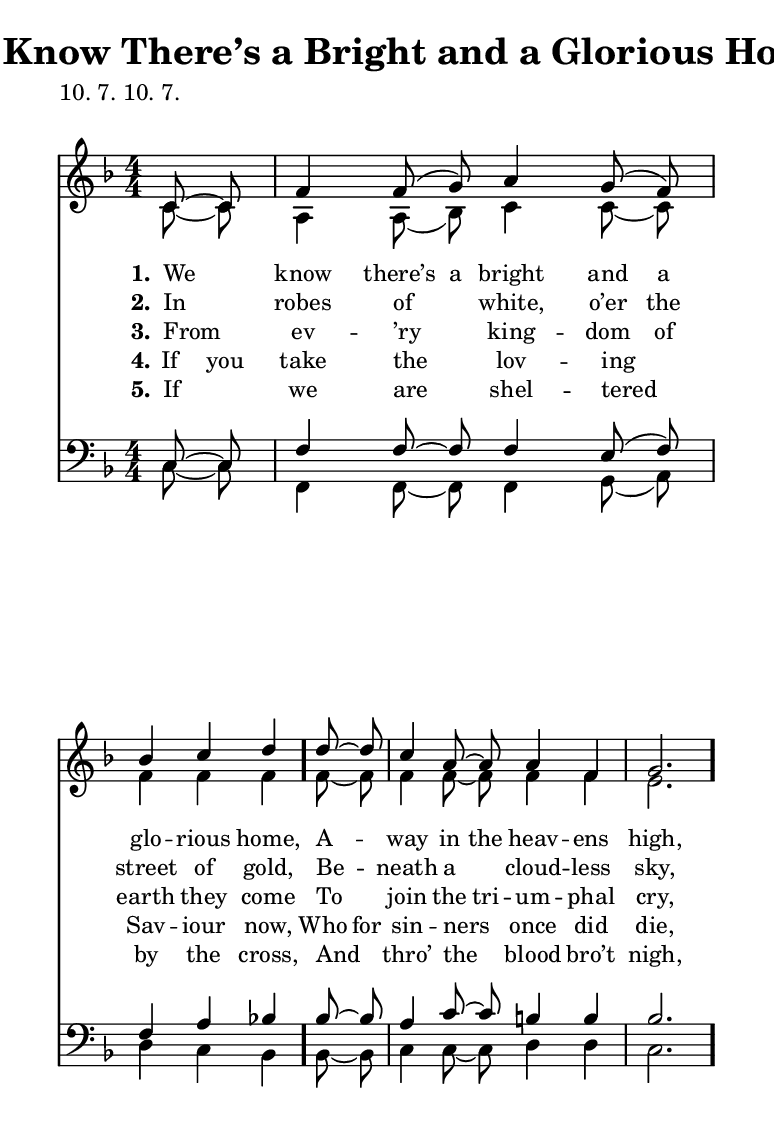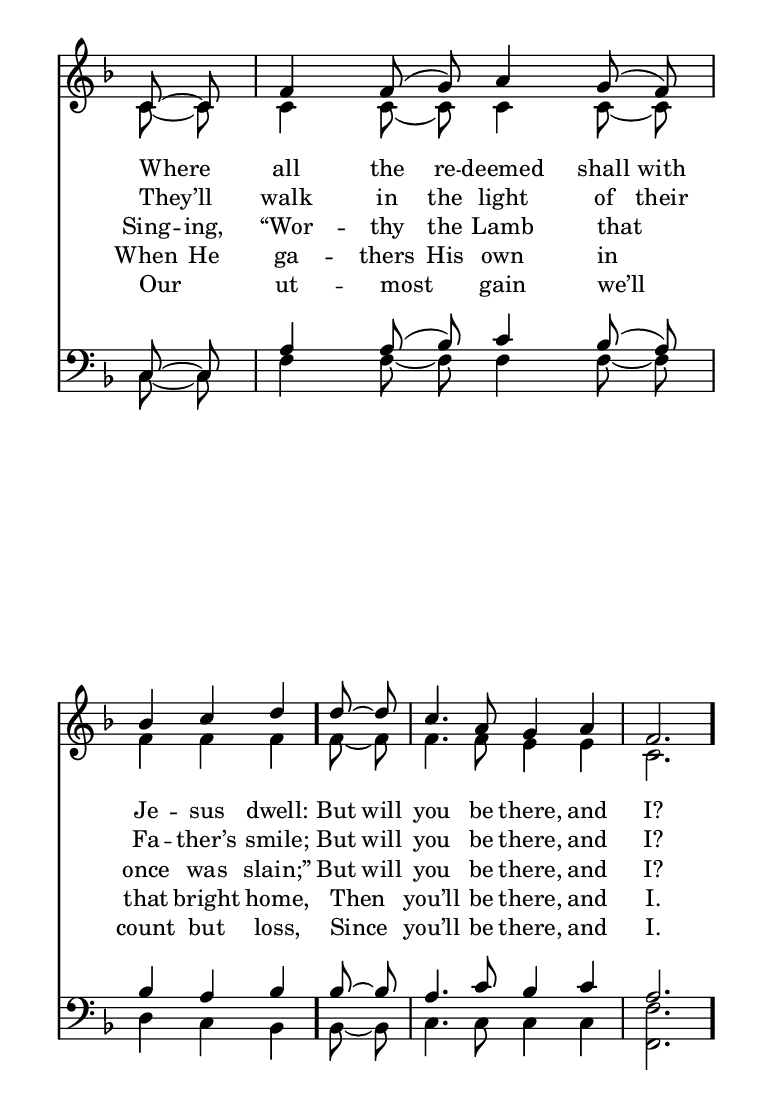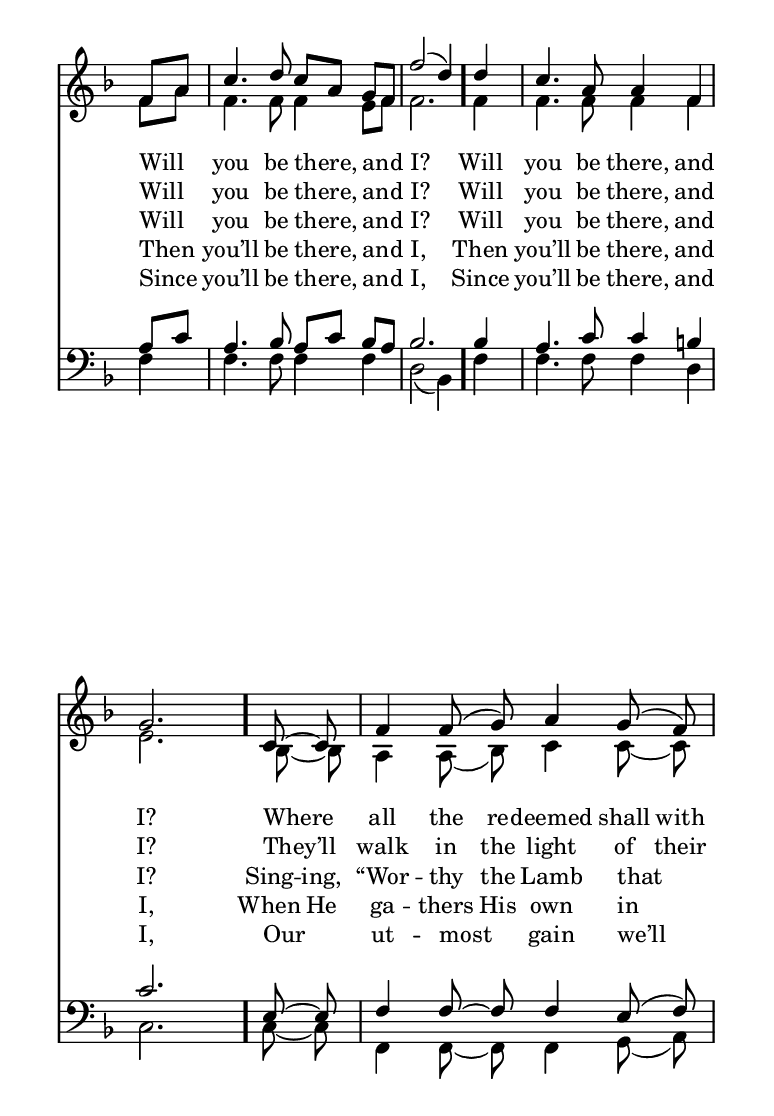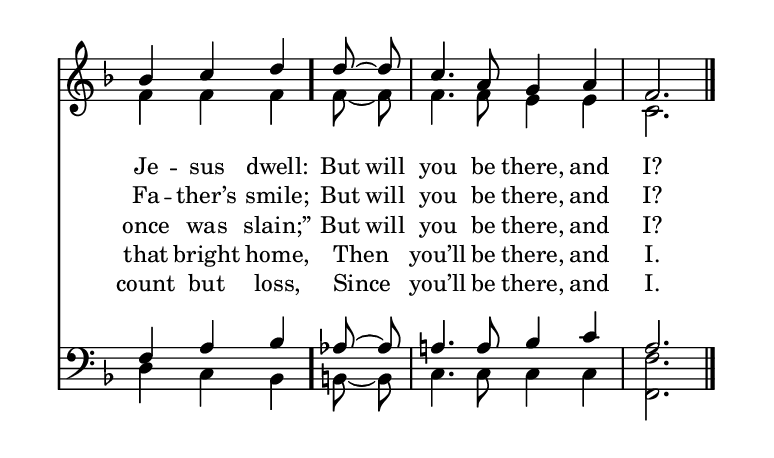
\include "common/global.ily"
\paper {
  \include "common/paper.ily"
  %ragged-bottom = ##t
  %ragged-last-bottom = ##t
  %systems-per-page = ##f
  %page-count = ##f
}

\header{
  hymnnumber = "54"
  title = "We Know There’s a Bright and a Glorious Home"
  tunename = ""
  meter = "10. 7. 10. 7."
  %poet = ""
  %composer = ""
  %copyright = ""
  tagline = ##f
}

% for fermata in MIDI
ta = { \tempo 4=80 }
tb = { \tempo 4=40 }

patternAA = { c8 ~ c8 | c4 c8( c8) c4 c8( c8) | c4 c4 c4 }
patternAB = { c8 ~ c8 | c4 c8( c8) c4 c8 ~ c8 | c4 c4 c4 }
patternAC = { c8 ~ c8 | c4 c8 ~ c8 c4 c8( c8) | c4 c4 c4 }
patternAD = { c8 ~ c8 | c4 c8 ~ c8 c4 c8 ~ c8 | c4 c4 c4 }

patternBA = { c8 ~ c8 | c4 c8 ~ c8 c4 c4 | c2. }
patternBB = { c8 ~ c8 | c4. c8 c4 c4 | c2. }
patternBC = { c4      | c4. c8 c4 c4 | c2. }

patternCA = { c8[ c8] | c4. c8 c8[ c8] c8[ c8] | c2( c4) }
patternCB = { c8[ c8] | c4. c8 c4      c8[ c8] | c2.     }
patternCC = { c8[ c8] | c4. c8 c8[ c8] c8[ c8] | c2.     }
patternCD = { c4      | c4. c8 c4      c4      | c2( c4) }

global = {
  \include "common/overrides.ily"
  \override Staff.TimeSignature.style = #'numbered
  \time 4/4
  \override Score.MetronomeMark.transparent = ##t % hide all fermata changes too
  \ta
  \key f \major
  \partial 4
  \autoBeamOff
}

notesSoprano = {
\global
\relative c' {

  \changePitch \patternAA { c c | f f g a g f | bes c d }
  \changePitch \patternBA { d d | c a a a f | g }
  \changePitch \patternAA { c, c | f f g a g f | bes c d }
  \changePitch \patternBB { d d | c a g a | f }

  \changePitch \patternCA { f a | c d c a g f | f' d }
  \changePitch \patternBC { d | c a a f | g }
  \changePitch \patternAA { c, c | f f g a g f | bes c d }
  \changePitch \patternBB { d d | c a g a | f }

  \bar "|."

}
}

notesAlto = {
\global
\relative e' {

  \changePitch \patternAB { c c | a a bes c c c | f f f }
  \changePitch \patternBA { f f | f f f f f | e }
  \changePitch \patternAB { c c | c c c c c c | f f f }
  \changePitch \patternBB { f f | f f e e | c }

  \changePitch \patternCB { f a | f f f e f | f }
  \changePitch \patternBC { f | f f f f | e }
  \changePitch \patternAB { bes bes | a a bes c c c | f f f }
  \changePitch \patternBB { f f | f f e e | c }

}
}

notesTenor = {
\global
\relative a, {

  \changePitch \patternAC { c c | f f f f e f | f a bes! }
  \changePitch \patternBA { bes bes | a c c b b | bes }
  \changePitch \patternAA { c, c | a' a bes c bes a | bes a bes }
  \changePitch \patternBB { bes bes | a c bes c | a }

  \changePitch \patternCC { a c | a bes a c bes a | bes }
  \changePitch \patternBC { bes | a c c b | c }
  \changePitch \patternAC { e, e | f f f f e f | f a bes }
  \changePitch \patternBB { aes aes | a! a bes c | a }

}
}

notesBass = {
\global
\relative f {

  \changePitch \patternAC { c c | f, f f f g a | d c bes }
  \changePitch \patternBA { bes bes | c c c d d | c }
  \changePitch \patternAD { c c | f f f f f f | d c bes }
  \changePitch \patternBB { bes bes | c c c c | < f f, >}

  \changePitch \patternCD { f | f f f f | d bes }
  \changePitch \patternBC { f' | f f f d | c }
  \changePitch \patternAC { c c | f, f f f g a | d c bes }
  \changePitch \patternBB { b b | c c c c | < f f, > }

}
}

wordsA = \lyricmode {
\set stanza = "1."

We know \mon there’s a \moff bright \mon and a \moff glo -- rious home, \bar "."
A -- way \mon in the \moff heav -- ens high, \bar "." \break
Where all \mon the re -- \moff deemed \mon shall \moff with Je -- sus dwell: \bar "."
\mon But will \moff you be there, and I? \bar "." \break
Will you be there, and I? \bar "."
Will you be there, and I? \bar "."
Where all \mon the re -- \moff deemed \mon shall \moff with Je -- sus dwell: \bar "."
\mon But will \moff you be there, and I? \bar "." \break

}

wordsB = \lyricmode {
\set stanza = "2."

In robes of white, \mon o’er the \moff street of gold,
Be -- neath a cloud -- less sky,
They’ll walk \mon in the light of their Fa -- ther’s smile; \moff
\mon But will \moff you be there, and I?
Will you be there, and I?
Will you be there, and I?
They’ll walk \mon in the light of their Fa -- ther’s smile; \moff
\mon But will \moff you be there, and I?

}

wordsC = \lyricmode {
\set stanza = "3."

From ev -- ’ry king -- \mon dom of \moff earth they come
To join \mon the tri -- \moff um -- phal cry,
\mon Sing -- ing, \moff “Wor -- \mon thy the \moff Lamb that once was slain;”
\mon But will \moff you be there, and I?
Will you be there, and I?
Will you be there, and I?
\mon Sing -- ing, \moff “Wor -- \mon thy the \moff Lamb that once was slain;”
\mon But will \moff you be there, and I?

}

wordsD = \lyricmode {
\set stanza = "4."

\mon If you \moff take the lov -- ing Sav -- iour now,
\mon Who for \moff sin -- ners once did die,
\mon When He ga -- thers His own \moff in that bright home,
Then you’ll be there, and I.
Then you’ll be there, and I,
Then you’ll be there, and I,
\mon When He ga -- thers His own \moff in that bright home,
Then you’ll be there, and I.

}

wordsE = \lyricmode {
\set stanza = "5."

If we are shel -- tered by the cross,
And thro’ the blood bro’t nigh,
Our ut -- most gain we’ll count but loss,
Since you’ll be there, and I.
Since you’ll be there, and I,
Since you’ll be there, and I,
Our ut -- most gain we’ll count but loss,
Since you’ll be there, and I.

}

\score {
  \context ChoirStaff <<
    \context Staff = upper <<
      \set ChoirStaff.systemStartDelimiter = #'SystemStartBar
      \context Voice  = sopranos { \voiceOne << \notesSoprano >> }
      \context Voice  = altos { \voiceTwo << \notesAlto >> }
      \context Lyrics = one   \lyricsto sopranos \wordsA
      \context Lyrics = two   \lyricsto sopranos \wordsB
      \context Lyrics = three \lyricsto sopranos \wordsC
      \context Lyrics = four  \lyricsto sopranos \wordsD
      \context Lyrics = five  \lyricsto sopranos \wordsE
    >>
    \context Staff = men <<
      \clef bass
      \context Voice  = tenors { \voiceOne << \notesTenor >> }
      \context Voice  = basses { \voiceTwo << \notesBass >> }
    >>
  >>
  \layout {
    \include "common/layout.ily"
  }
  \midi{
    \include "common/midi.ily"
  }
}

\version "2.19.49"  % necessary for upgrading to future LilyPond versions.

% vi:set et ts=2 sw=2 ai nocindent syntax=lilypond:
